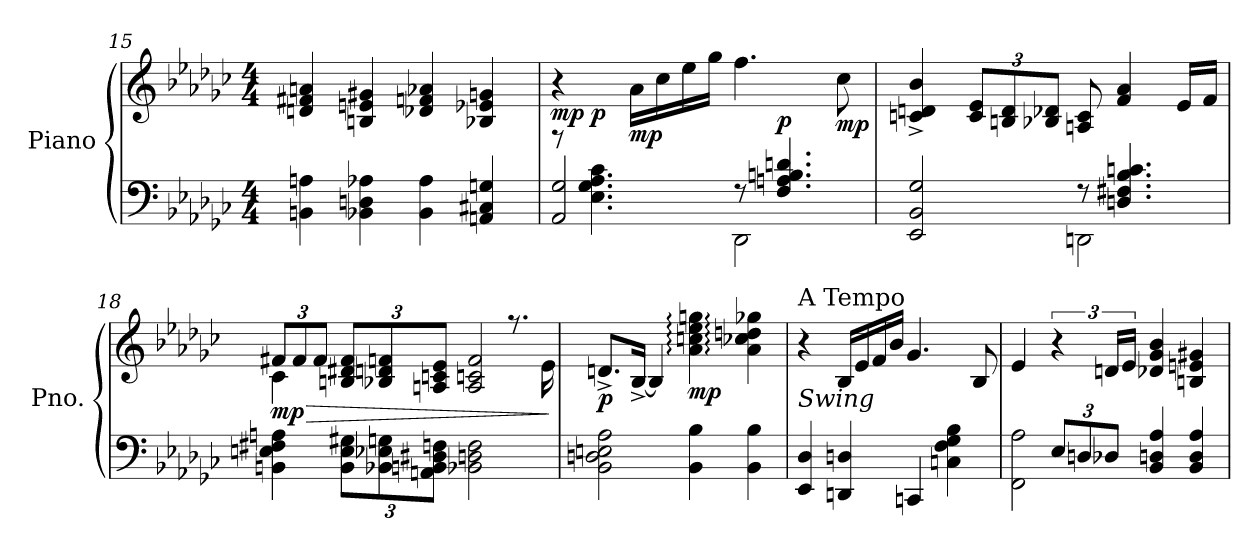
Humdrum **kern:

**kern	**kern	**dynam
*part1	*part1	*part1
*staff2	*staff1	*staff1/2
*I"Piano	*	*
*I'Pno.	*	*
!!LO:LB:g=z
*clefF4	*clefG2	*
*k[b-e-a-d-g-c-]	*k[b-e-a-d-g-c-]	*
*M4/4	*M4/4	*
=15	=15	=15
4BBn\ 4An\	4dn/ 4f#X/ 4an/	.
4BB-X\ 4Dn\ 4A-X\	4Bn/ 4en/ 4g#X/	.
4BB-\ 4A-\	4d-X/ 4fn/ 4a-X/	.
4AAn/ 4C#X/ 4Gn/	4B-X/ 4e-X/ 4gn/	.
=16	=16	=16
*^	*	*
!	!	!	!LO:DY:b
*	*	*^	*
2AA-/ 2G-/	8rb	4r	8ryy	mp
!	!	!	!	!LO:DY:b
.	4.E-\ 4.G-\ 4.A-\ 4.c-\	.	2..ryy	p
!	!	!	!	!LO:DY:b
.	.	16a-\LL	.	mp
.	.	16cc-\	.	.
.	.	16ee-\	.	.
.	.	16gg-\JJ	.	.
8r	2DD-\	4.ff\	.	.
!	!	!	!	!LO:DY:a=2
4.F/ 4.An/ 4.Bn/ 4.dn/	.	.	.	p
!	!	!	!	!LO:DY:b
.	.	8cc-\	.	mp
*	*	*v	*v	*
=17	=17	=17	=17
2EE-/ 2BB-/ 2G-/	2ryy	4cn/^ 4dn/^ 4b-/^	.
*	*	*Xbrackettup	*
.	.	12c/ 12e-/L	.
.	.	12Bn/ 12d/	.
.	.	12B-X/ 12d-X/J	.
8r	2DDn\	8An/ 8c/	.
4.Dn/ 4.F#X/ 4.B-/ 4.cn/	.	4f/ 4a-/	.
.	.	16e-/LL	.
.	.	16f/JJ	.
*v	*v	*	*
!!LO:LB:g=z
=18	=18	=18
*	*MM55	*
!	!	!LO:HP:b
*	*^	*
!	!	!	!LO:DY:n=1:b
4BBn\ 4En\ 4F#X\ 4An\	12f#X/L	4c-\	> mp
.	12f#/	.	.
.	12f#/J	.	.
*Xbrackettup	*	*	*
12BB\ 12E\ 12G#X\L	12Bn/ 12d#X/ 12f#/L	2ryy	.
12BB-X\ 12E-X\ 12Gn\	12B-X/ 12dn/ 12fn/	.	.
12AAn\ 12BBn\ 12D#X\ 12Fn\J	12An/ 12cn/ 12e-/J	.	.
2BB-X\ 2Dn\ 2F\	2A/ 2cn/ 2f/	.	.
.	.	8.rff	.
.	.	16e-\	.
*	*v	*v	*
.	.	]
=19	=19	=19
*	*MM60	*
!	!	!LO:DY:b
2BB-\ 2Dn\ 2En\ 2A-\	8.dn^/L	p
.	[16B-^/Jk	.
.	4B-/]	.
!	!	!LO:DY:b
4BB-\ 4B-\	4a-\: 4ccn\: 4ee-\: 4ggn\:	mp
4BB-\ 4B-\	4a-\: 4cc-X\: 4ddn\: 4gg-X\:	.
=20	=20	=20
!	!LO:TX:a:t=A Tempo	!
!	!LO:TX:b:i:t=Swing	!
4EE-/ 4D-/	4r	.
4DDn/ 4Dn/	16B-/LL	.
.	16e-/	.
.	16f/	.
.	16b-/JJ	.
4CCn/	4.g-/	.
4Cn\ 4F\ 4G-\ 4B-\	.	.
.	8B-/	.
!!LO:PB:g=z
=21	=21	=21
*^	*	*
4rGGyy	2FF\ 2A-\	4e-/	.
*	*	*brackettup	*
12E-/L	.	6r	.
12Dn/	.	.	.
12D-X/J	.	24dn/LL	.
.	.	24e-/JJ	.
4BB-/ 4Dn/ 4A-/	2ryy	4d-X/ 4g-/ 4b-/	.
4BB-/ 4D/ 4A-/	.	4Bni/ 4en/ 4g#X/	.
*v	*v	*	*
=	=	=
*-	*-	*-
